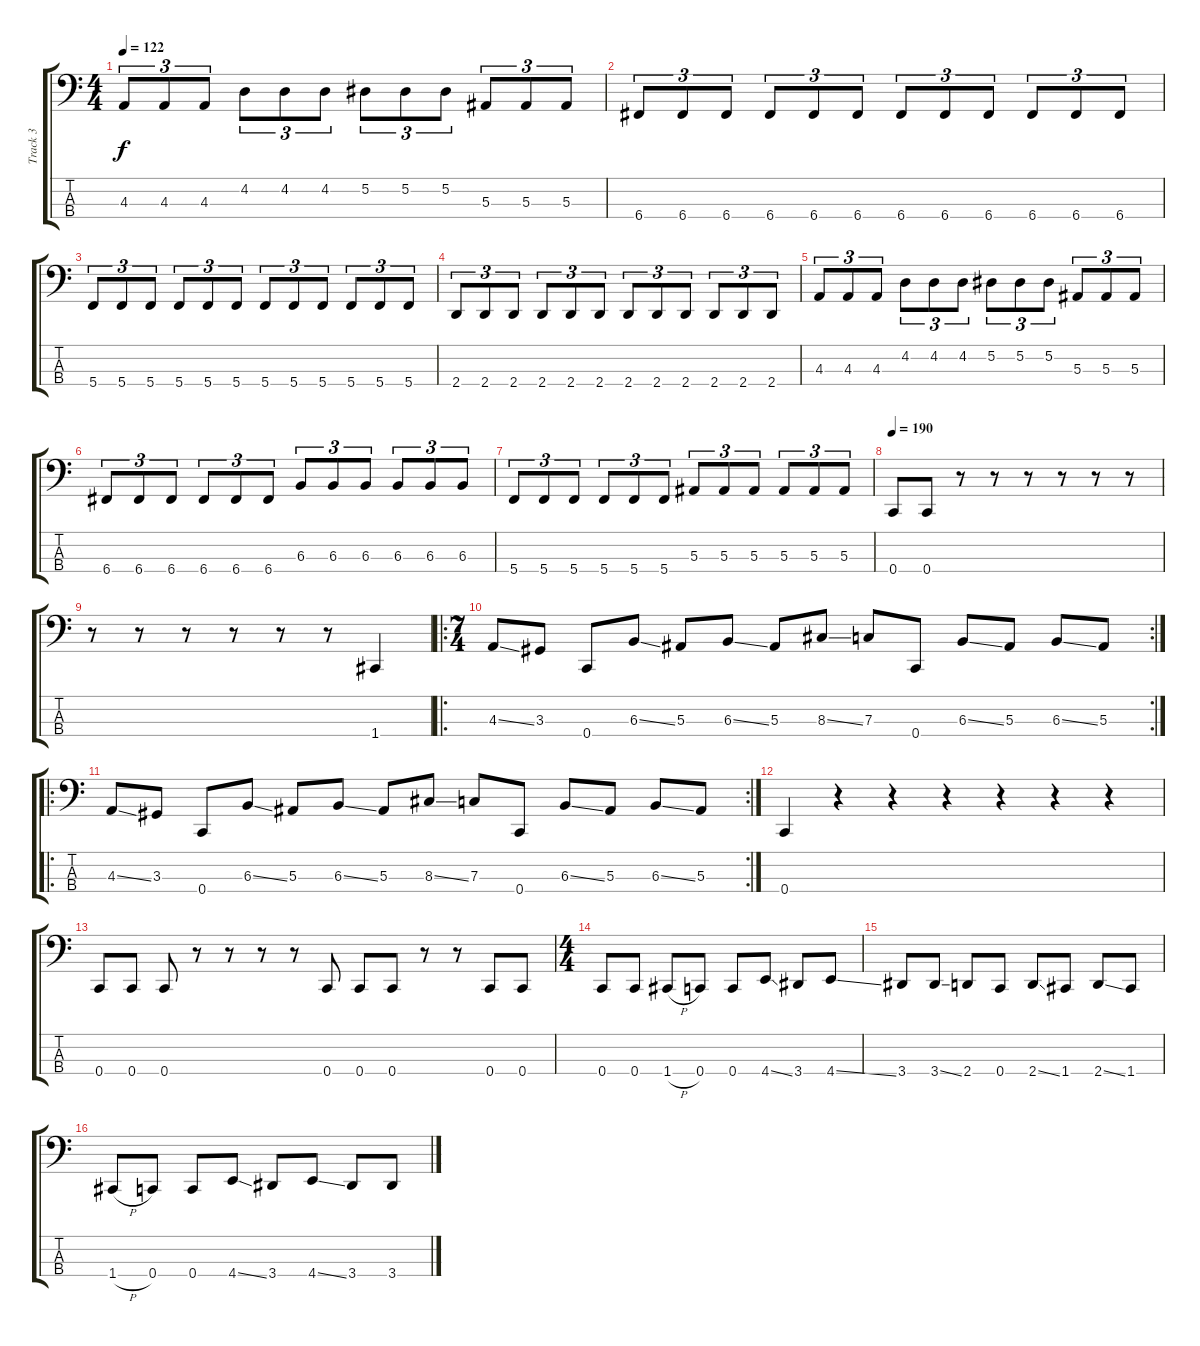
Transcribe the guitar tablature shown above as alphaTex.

\track ("Track 3" "Track 3") {instrument electricbassfinger}
\staff {score tabs}
\tuning (Eb2 Bb1 F1 C1) {hide}
\ts (4 4)
\tempo 122
\clef f4
\ks c
4.3.8{tu (3 2) dy f} 4.3.8{tu (3 2)} 4.3.8{tu (3 2)} 4.2.8{tu (3 2)} 4.2.8{tu (3 2)} 4.2.8{tu (3 2)} 5.2.8{tu (3 2)} 5.2.8{tu (3 2)} 5.2.8{tu (3 2)} 5.3.8{tu (3 2)} 5.3.8{tu (3 2)} 5.3.8{tu (3 2)} |
6.4.8{tu (3 2)} 6.4.8{tu (3 2)} 6.4.8{tu (3 2)} 6.4.8{tu (3 2)} 6.4.8{tu (3 2)} 6.4.8{tu (3 2)} 6.4.8{tu (3 2)} 6.4.8{tu (3 2)} 6.4.8{tu (3 2)} 6.4.8{tu (3 2)} 6.4.8{tu (3 2)} 6.4.8{tu (3 2)} |
5.4.8{tu (3 2)} 5.4.8{tu (3 2)} 5.4.8{tu (3 2)} 5.4.8{tu (3 2)} 5.4.8{tu (3 2)} 5.4.8{tu (3 2)} 5.4.8{tu (3 2)} 5.4.8{tu (3 2)} 5.4.8{tu (3 2)} 5.4.8{tu (3 2)} 5.4.8{tu (3 2)} 5.4.8{tu (3 2)} |
2.4.8{tu (3 2)} 2.4.8{tu (3 2)} 2.4.8{tu (3 2)} 2.4.8{tu (3 2)} 2.4.8{tu (3 2)} 2.4.8{tu (3 2)} 2.4.8{tu (3 2)} 2.4.8{tu (3 2)} 2.4.8{tu (3 2)} 2.4.8{tu (3 2)} 2.4.8{tu (3 2)} 2.4.8{tu (3 2)} |
4.3.8{tu (3 2)} 4.3.8{tu (3 2)} 4.3.8{tu (3 2)} 4.2.8{tu (3 2)} 4.2.8{tu (3 2)} 4.2.8{tu (3 2)} 5.2.8{tu (3 2)} 5.2.8{tu (3 2)} 5.2.8{tu (3 2)} 5.3.8{tu (3 2)} 5.3.8{tu (3 2)} 5.3.8{tu (3 2)} |
6.4.8{tu (3 2)} 6.4.8{tu (3 2)} 6.4.8{tu (3 2)} 6.4.8{tu (3 2)} 6.4.8{tu (3 2)} 6.4.8{tu (3 2)} 6.3.8{tu (3 2)} 6.3.8{tu (3 2)} 6.3.8{tu (3 2)} 6.3.8{tu (3 2)} 6.3.8{tu (3 2)} 6.3.8{tu (3 2)} |
5.4.8{tu (3 2)} 5.4.8{tu (3 2)} 5.4.8{tu (3 2)} 5.4.8{tu (3 2)} 5.4.8{tu (3 2)} 5.4.8{tu (3 2)} 5.3.8{tu (3 2)} 5.3.8{tu (3 2)} 5.3.8{tu (3 2)} 5.3.8{tu (3 2)} 5.3.8{tu (3 2)} 5.3.8{tu (3 2)} |
\tempo 190
0.4.8 0.4.8 r.8 r.8 r.8 r.8 r.8 r.8 |
r.8 r.8 r.8 r.8 r.8 r.8 1.4.4 |
\ro
\rc 2
\ts (7 4)
4.3{ss}.8 3.3.8 0.4.8 6.3{ss}.8 5.3.8 6.3{ss}.8 5.3.8 8.3{ss}.8 7.3.8 0.4.8 6.3{ss}.8 5.3.8 6.3{ss}.8 5.3.8 |
\ro
\rc 2
4.3{ss}.8 3.3.8 0.4.8 6.3{ss}.8 5.3.8 6.3{ss}.8 5.3.8 8.3{ss}.8 7.3.8 0.4.8 6.3{ss}.8 5.3.8 6.3{ss}.8 5.3.8 |
0.4.4 r.4 r.4 r.4 r.4 r.4 r.4 |
0.4.8 0.4.8 0.4.8 r.8 r.8 r.8 r.8 0.4.8 0.4.8 0.4.8 r.8 r.8 0.4.8 0.4.8 |
\ts (4 4)
0.4.8 0.4.8 1.4{h}.8 0.4.8 0.4.8 4.4{ss}.8 3.4.8 4.4{ss}.8 |
3.4.8 3.4{ss}.8 2.4.8 0.4.8 2.4{ss}.8 1.4.8 2.4{ss}.8 1.4.8 |
1.4{h}.8 0.4.8 0.4.8 4.4{ss}.8 3.4.8 4.4{ss}.8 3.4.8 3.4{ss}.8
